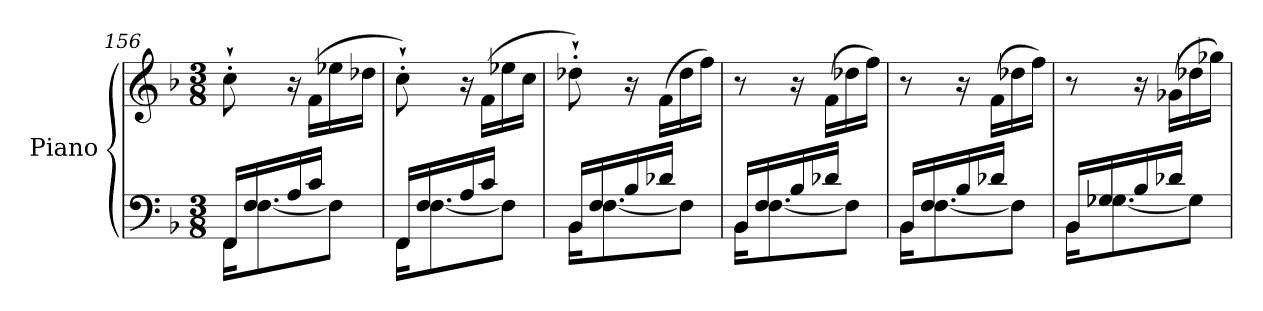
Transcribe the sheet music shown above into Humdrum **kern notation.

**kern	**kern	**dynam
*part1	*part1	*part1
*staff2	*staff1	*staff1/2
*I"Piano	*	*
*I'Pno	*	*
*clefF4	*clefG2	*
*k[b-]	*k[b-]	*
*M3/8	*M3/8	*
=156	=156	=156
*^	*	*
16FF/LL	16FF\KL	8cc'`\	.
16F/	[8.F\	.	.
16A/	.	16r	.
16c/JJ	.	(>16f\LL	.
8ryy	8F\J]	16ee-X\	.
.	.	16dd-X\JJ	.
=157	=157	=157	=157
16FF/LL	16FF\KL	8cc'`\)	.
16F/	[8.F\	.	.
16A/	.	16r	.
16c/JJ	.	(>16f\LL	.
8ryy	8F\J]	16ee-X\	.
.	.	16cc\JJ	.
=158	=158	=158	=158
16BB-/LL	16BB-\KL	8dd-X'`\)	.
16F/	[8.F\	.	.
16B-/	.	16r	.
16d-X/JJ	.	(>16f\LL	.
8ryy	8F\J]	16dd-\	.
.	.	16ff\JJ)	.
!!LO:LB:g=z
=159	=159	=159	=159
!	!	!	!LO:DY:b
16BB-/LL	16BB-\KL	8r	other-dynamics
16F/	[8.F\	.	.
16B-/	.	16r	.
16d-X/JJ	.	(>16f\LL	.
8ryy	8F\J]	16dd-X\	.
.	.	16ff\JJ)	.
!!LO:PB:g=z
=160	=160	=160	=160
16BB-/LL	16BB-\KL	8r	.
16F/	[8.F\	.	.
16B-/	.	16r	.
16d-X/JJ	.	(>16f\LL	.
8ryy	8F\J]	16dd-X\	.
.	.	16ff\JJ)	.
=161	=161	=161	=161
16BB-/LL	16BB-\KL	8r	.
16G-X/	[8.G-\	.	.
16B-/	.	16r	.
16d-X/JJ	.	(>16g-X\LL	.
8ryy	8G-\J]	16dd-X\	.
.	.	16gg-X\JJ)	.
*v	*v	*	*
=	=	=
*-	*-	*-
